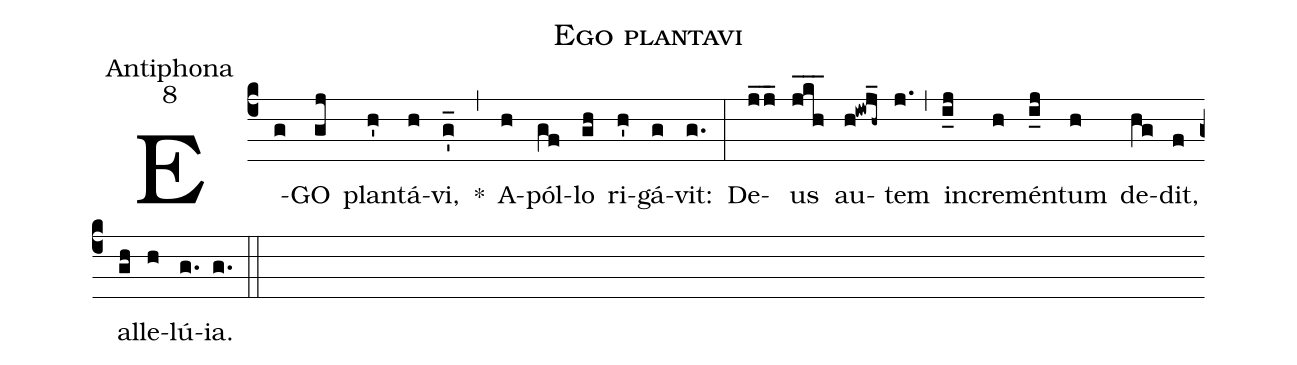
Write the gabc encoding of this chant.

name:Ego plantavi;
office-part:Antiphona;
mode:8;
%%
(c4) E(g)GO(gj) plan(h')tá(h)vi,(g'_) *(,) A(h)pól(gf)lo(gh) ri(h')gá(g)vit:(g.) (:) De(j_/j_)us(jkh___) au(h!iwj_h~)tem(j.) (,) in(i_j)cre(h)mén(i_j)tum(h) de(hg)dit,(f) al(gh)le(h)lú(g.)ia.(g.) (::)
